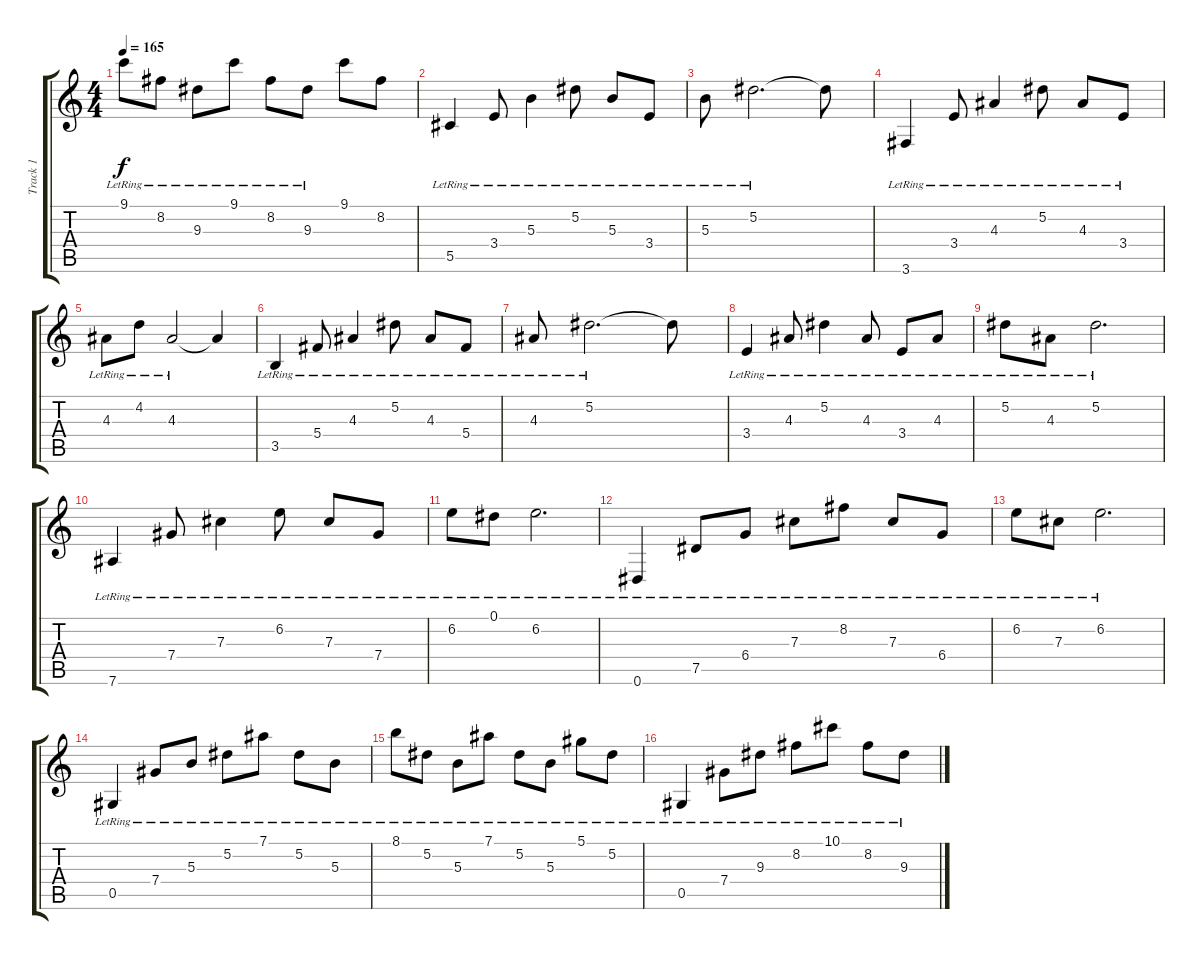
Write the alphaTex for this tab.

\track ("Track 1" "Track 1") {instrument acousticguitarsteel}
\staff {score tabs}
\tuning (Eb4 Bb3 Gb3 Db3 Ab2 Eb2) {hide}
\ts (4 4)
\tempo 165
\clef g2
\ks c
9.1{lr}.8{dy f} 8.2{lr}.8 9.3{lr}.8 9.1{lr}.8 8.2{lr}.8 9.3{lr}.8 9.1.8 8.2.8 |
5.5{lr}.4 3.4{lr}.8 5.3{lr}.4 5.2{lr}.8 5.3{lr}.8 3.4{lr}.8 |
5.3{lr}.8 5.2{lr}.2{d} 5.2{t}.8 |
3.6{lr}.4 3.4{lr}.8 4.3{lr}.4 5.2{lr}.8 4.3{lr}.8 3.4{lr}.8 |
4.3{lr}.8 4.2{lr}.8 4.3{lr}.2 4.3{t}.4 |
3.5{lr}.4 5.4{lr}.8 4.3{lr}.4 5.2{lr}.8 4.3{lr}.8 5.4{lr}.8 |
4.3{lr}.8 5.2{lr}.2{d} 5.2{t}.8 |
3.4{lr}.4 4.3{lr}.8 5.2{lr}.4 4.3{lr}.8 3.4{lr}.8 4.3{lr}.8 |
5.2{lr}.8 4.3{lr}.8 5.2{lr}.2{d} |
7.6{lr}.4 7.4{lr}.8 7.3{lr}.4 6.2{lr}.8 7.3{lr}.8 7.4{lr}.8 |
6.2{lr}.8 0.1{lr}.8 6.2{lr}.2{d} |
0.6{lr}.4 7.5{lr}.8 6.4{lr}.8 7.3{lr}.8 8.2{lr}.8 7.3{lr}.8 6.4{lr}.8 |
6.2{lr}.8 7.3{lr}.8 6.2{lr}.2{d} |
0.5{lr}.4 7.4{lr}.8 5.3{lr}.8 5.2{lr}.8 7.1{lr}.8 5.2{lr}.8 5.3{lr}.8 |
8.1{lr}.8 5.2{lr}.8 5.3{lr}.8 7.1{lr}.8 5.2{lr}.8 5.3{lr}.8 5.1{lr}.8 5.2{lr}.8 |
0.5{lr}.4 7.4{lr}.8 9.3{lr}.8 8.2{lr}.8 10.1{lr}.8 8.2{lr}.8 9.3{lr}.8
